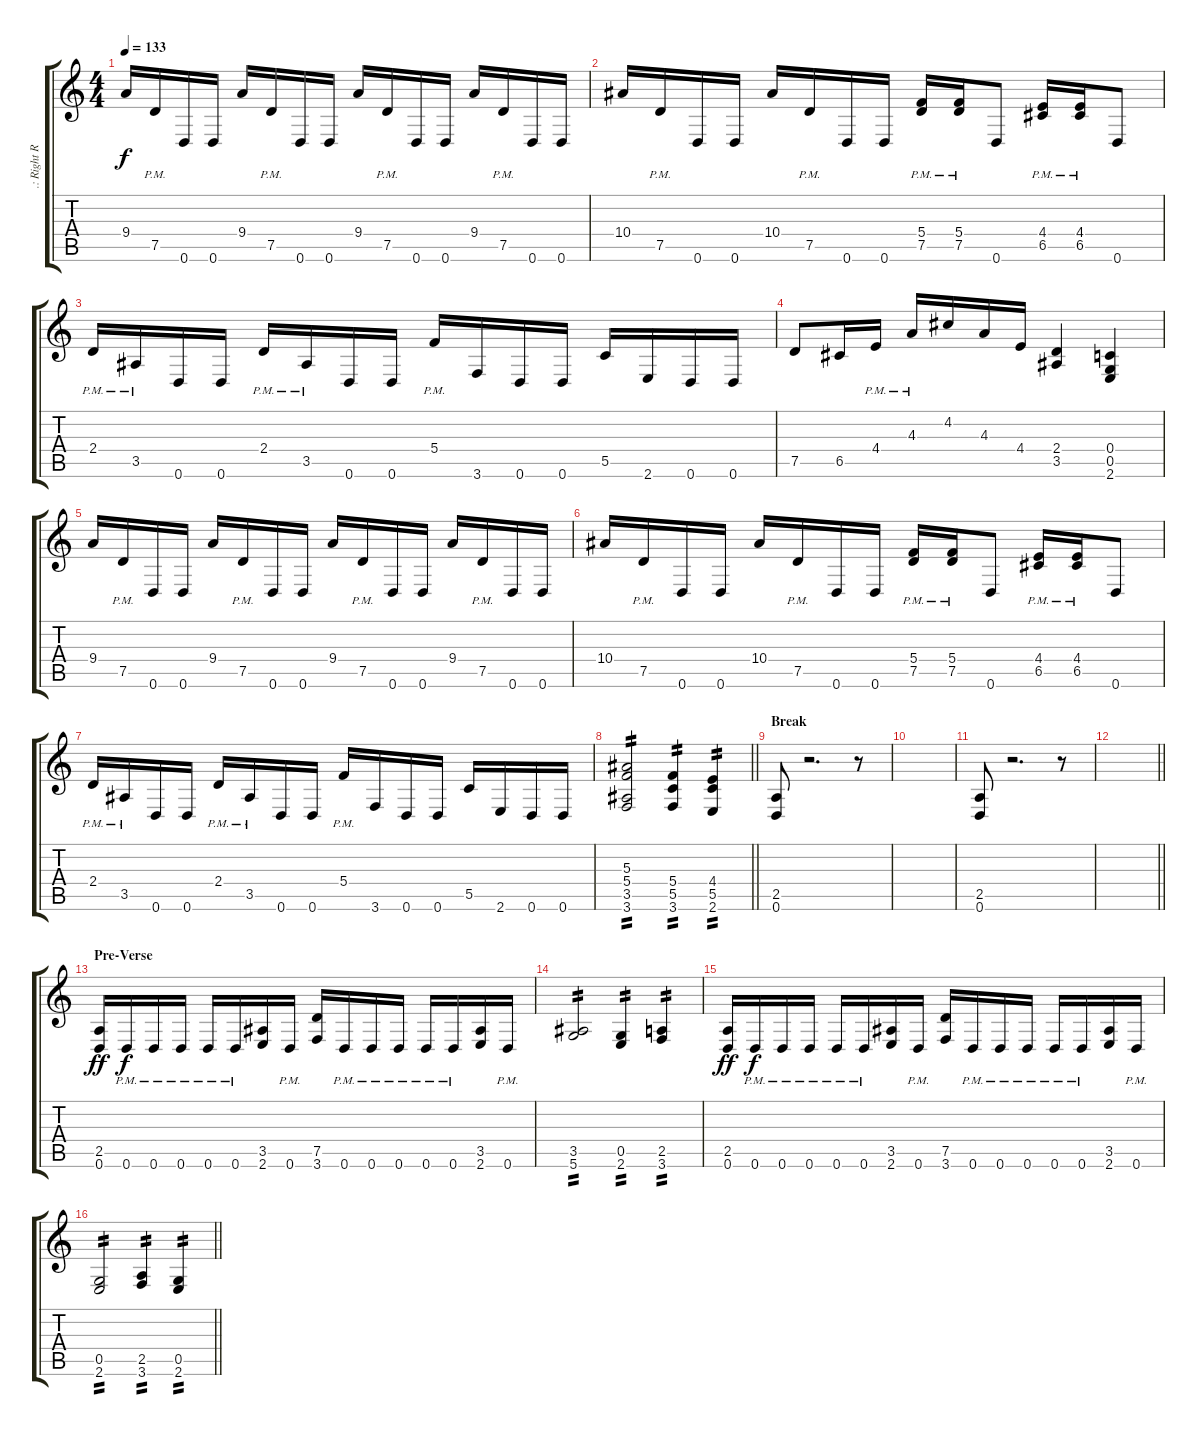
\track (".: Right Rythm Guitar :." ".: Right R") {instrument distortionguitar}
\staff {score tabs}
\tuning (D4 A3 F3 C3 G2 D2) {hide}
\ts (4 4)
\tempo 133
\clef g2
\ks c
9.4.16{dy f} 7.5{pm}.16 0.6.16 0.6.16 9.4.16 7.5{pm}.16 0.6.16 0.6.16 9.4.16 7.5{pm}.16 0.6.16 0.6.16 9.4.16 7.5{pm}.16 0.6.16 0.6.16 |
10.4.16 7.5{pm}.16 0.6.16 0.6.16 10.4.16 7.5{pm}.16 0.6.16 0.6.16 (5.4 7.5{pm}).16 (5.4 7.5{pm}).16 0.6.8 (4.4 6.5{pm}).16 (4.4 6.5{pm}).16 0.6.8 |
2.4{pm}.16 3.5{pm}.16 0.6.16 0.6.16 2.4{pm}.16 3.5{pm}.16 0.6.16 0.6.16 5.4{pm}.16 3.6.16 0.6.16 0.6.16 5.5.16 2.6.16 0.6.16 0.6.16 |
7.5.8 6.5.16 4.4{pm}.16 4.3{pm}.16 4.2.16 4.3.16 4.4.16 (2.4 3.5).4 (0.4 0.5 2.6).4 |
9.4.16 7.5{pm}.16 0.6.16 0.6.16 9.4.16 7.5{pm}.16 0.6.16 0.6.16 9.4.16 7.5{pm}.16 0.6.16 0.6.16 9.4.16 7.5{pm}.16 0.6.16 0.6.16 |
10.4.16 7.5{pm}.16 0.6.16 0.6.16 10.4.16 7.5{pm}.16 0.6.16 0.6.16 (5.4 7.5{pm}).16 (5.4 7.5{pm}).16 0.6.8 (4.4 6.5{pm}).16 (4.4 6.5{pm}).16 0.6.8 |
2.4{pm}.16 3.5{pm}.16 0.6.16 0.6.16 2.4{pm}.16 3.5{pm}.16 0.6.16 0.6.16 5.4{pm}.16 3.6.16 0.6.16 0.6.16 5.5.16 2.6.16 0.6.16 0.6.16 |
\barLineRight lightlight
(5.3 5.4 3.5 3.6).2{tp 2} (5.4 5.5 3.6).4{tp 2} (4.4 5.5 2.6).4{tp 2} |
\section ("" "Break")
(2.5 0.6).8 r.2{d} r.8 |
|
(2.5 0.6).8 r.2{d} r.8 |
\barLineRight lightlight
|
\section ("" "Pre-Verse")
(2.5 0.6).16{dy ff} 0.6{pm}.16{dy f} 0.6{pm}.16 0.6{pm}.16 0.6{pm}.16 0.6{pm}.16 (3.5 2.6).16 0.6{pm}.16 (7.5 3.6).16 0.6{pm}.16 0.6{pm}.16 0.6{pm}.16 0.6{pm}.16 0.6{pm}.16 (3.5 2.6).16 0.6{pm}.16 |
(3.5 5.6).2{tp 2} (0.5 2.6).4{tp 2} (2.5 3.6).4{tp 2} |
(2.5 0.6).16{dy ff} 0.6{pm}.16{dy f} 0.6{pm}.16 0.6{pm}.16 0.6{pm}.16 0.6{pm}.16 (3.5 2.6).16 0.6{pm}.16 (7.5 3.6).16 0.6{pm}.16 0.6{pm}.16 0.6{pm}.16 0.6{pm}.16 0.6{pm}.16 (3.5 2.6).16 0.6{pm}.16 |
\barLineRight lightlight
(0.5 2.6).2{tp 2} (2.5 3.6).4{tp 2} (0.5 2.6).4{tp 2}
